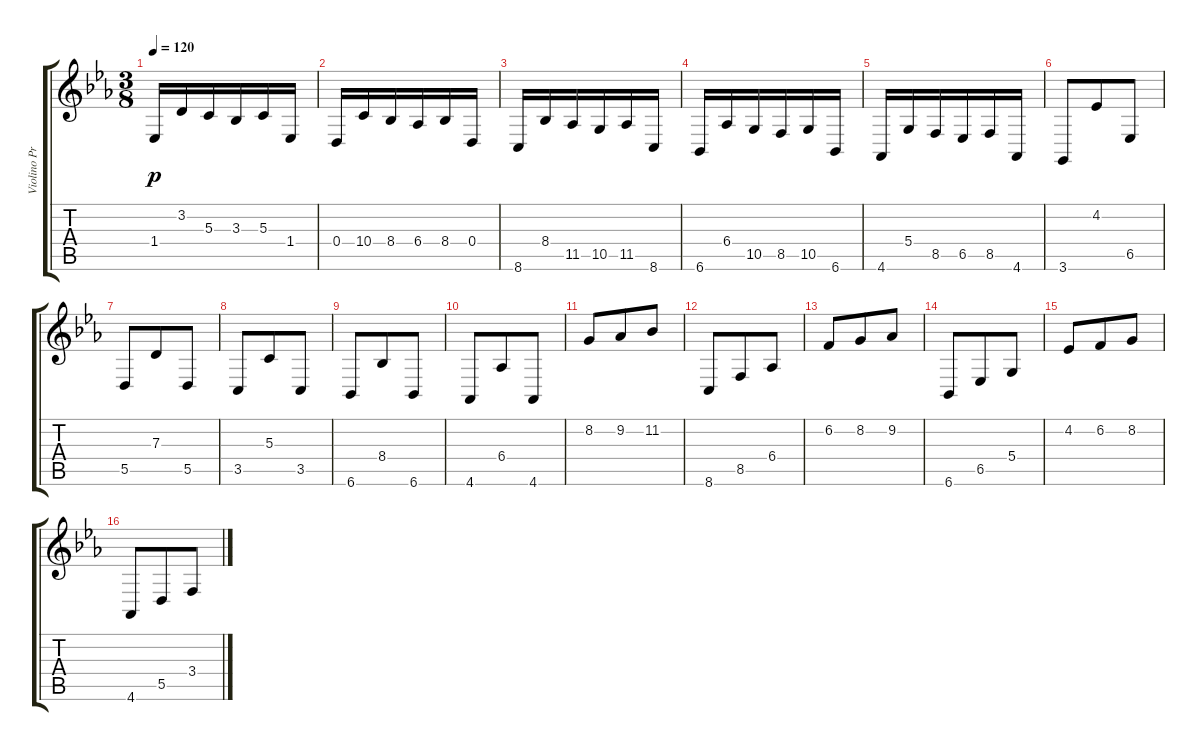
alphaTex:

\track ("Violino Principale" "Violino Pr") {instrument violin}
\staff {score tabs}
\tuning (E4 B3 G3 D3 A2 E2) {hide}
\ts (3 8)
\tempo 120
\clef g2
\ks eb
1.4.16{dy p} 3.2.16 5.3.16 3.3.16 5.3.16 1.4.16 |
0.4.16 10.4.16 8.4.16 6.4.16 8.4.16 0.4.16 |
8.6.16 8.4.16 11.5.16 10.5.16 11.5.16 8.6.16 |
6.6.16 6.4.16 10.5.16 8.5.16 10.5.16 6.6.16 |
4.6.16 5.4.16 8.5.16 6.5.16 8.5.16 4.6.16 |
3.6.8 4.2.8 6.5.8 |
5.5.8 7.3.8 5.5.8 |
3.5.8 5.3.8 3.5.8 |
6.6.8 8.4.8 6.6.8 |
4.6.8 6.4.8 4.6.8 |
8.2.8 9.2.8 11.2.8 |
8.6.8 8.5.8 6.4.8 |
6.2.8 8.2.8 9.2.8 |
6.6.8 6.5.8 5.4.8 |
4.2.8 6.2.8 8.2.8 |
4.6.8 5.5.8 3.4.8
